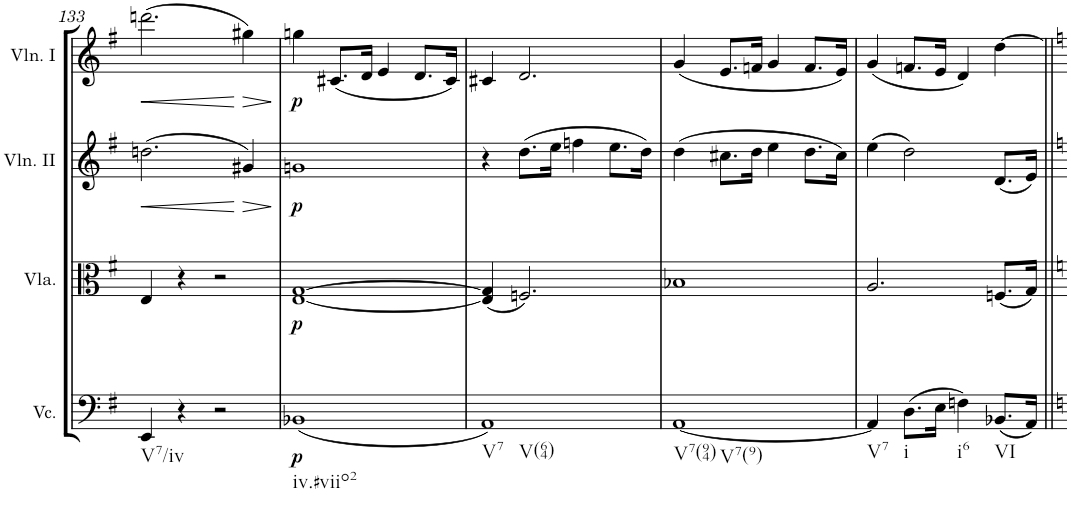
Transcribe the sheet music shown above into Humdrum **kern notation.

**kern	**dynam	**kern	**dynam	**kern	**dynam	**kern	**dynam
*part4	*part4	*part3	*part3	*part2	*part2	*part1	*part1
*staff4	*staff4	*staff3	*staff3	*staff2	*staff2	*staff1	*staff1
*I"Violoncello	*	*I"Viola	*	*I"Violin II	*	*I"Violin I	*
*I'Vc.	*	*I'Vla.	*	*I'Vln. II	*	*I'Vln. I	*
!!LO:PB:g=z
*clefG2	*	*clefC3	*	*clefG2	*	*clefG2	*
*k[f#]	*	*k[f#]	*	*k[f#]	*	*k[f#]	*
*M4/4	*	*M4/4	*	*M4/4	*	*M4/4	*
*met(c)	*	*met(c)	*	*met(c)	*	*met(c)	*
=133	=133	=133	=133	=133	=133	=133	=133
!LO:TX:b:t=V7/iv	!	!	!	!	!	!	!
!	!	!	!	!	!LO:HP:b	!	!LO:HP:b
4EE/	.	4E/	.	(2.ddn\	<	(2.dddn\	<
4r	.	4r	.	.	.	.	.
2r	.	2r	.	.	.	.	.
!	!	!	!	!	!LO:HP:n=1:b	!	!LO:HP:n=1:b
.	.	.	.	4g#X/)	[ >	4gg#X\)	[ >
.	.	.	.	.	]	.	]
=134	=134	=134	=134	=134	=134	=134	=134
!LO:TX:b:t=iv.#viio2	!	!	!	!	!	!	!
!	!LO:DY:b	!	!LO:DY:b	!	!LO:DY:b	!	!LO:DY:b
(1BB-X	p	[1E [1G	p	1gn	p	4ggn\	p
.	.	.	.	.	.	(8.c#X/L	.
.	.	.	.	.	.	16d/Jk	.
.	.	.	.	.	.	4e/	.
.	.	.	.	.	.	8.d/L	.
.	.	.	.	.	.	16c#/Jk)	.
=135	=135	=135	=135	=135	=135	=135	=135
!LO:TX:b:t=V7	!	!	!	!	!	!	!
!LO:TX:b:t=V(64)	!	!	!	!	!	!	!
1AA)	.	(4E/] 4G/]	.	4r	.	4c#X/	.
.	.	2.Fn/)	.	(8.dd\L	.	2.d/	.
.	.	.	.	16ee\Jk	.	.	.
.	.	.	.	4ffn\	.	.	.
.	.	.	.	8.ee\L	.	.	.
.	.	.	.	16dd\Jk)	.	.	.
=136	=136	=136	=136	=136	=136	=136	=136
!LO:TX:b:t=V7(94)	!	!	!	!	!	!	!
!LO:TX:b:t=V7(9)	!	!	!	!	!	!	!
[1AA	.	1B-X	.	(4dd\	.	(4g/	.
.	.	.	.	8.cc#X\L	.	8.e/L	.
.	.	.	.	16dd\Jk	.	16fn/Jk	.
.	.	.	.	4ee\	.	4g/	.
.	.	.	.	8.dd\L	.	8.f/L	.
.	.	.	.	16cc#\Jk)	.	16e/Jk)	.
=137	=137	=137	=137	=137	=137	=137	=137
!LO:TX:b:t=V7	!	!	!	!	!	!	!
4AA/]	.	2.A/	.	(4ee\	.	(4g/	.
!LO:TX:b:t=i	!	!	!	!	!	!	!
(8.D\L	.	.	.	2dd\)	.	8.fn/L	.
16E\Jk	.	.	.	.	.	16e/Jk	.
!LO:TX:b:t=i6	!	!	!	!	!	!	!
4Fn\)	.	.	.	.	.	4d/)	.
!LO:TX:b:t=VI	!	!	!	!	!	!	!
(8.BB-X/L	.	(8.Fn/L	.	(8.d/L	.	[4dd\	.
16AA/Jk)	.	16G/Jk)	.	16e/Jk)	.	.	.
=||	=||	=||	=||	=||	=||	=||	=||
*-	*-	*-	*-	*-	*-	*-	*-
